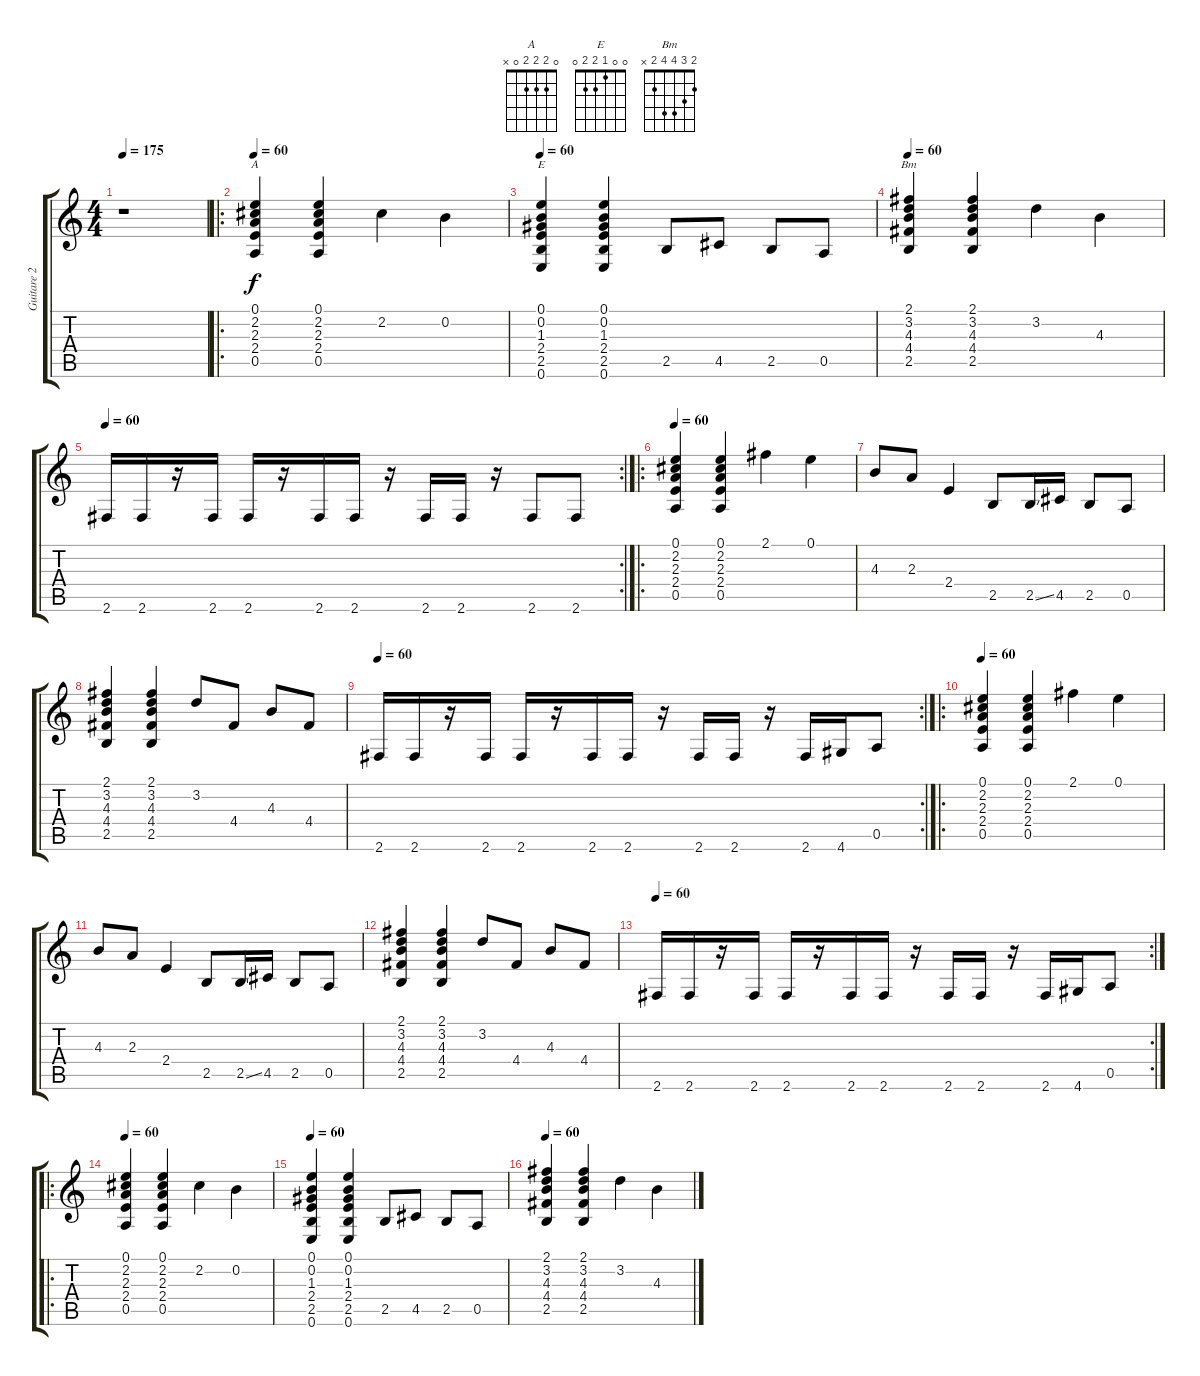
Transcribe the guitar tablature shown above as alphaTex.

\track ("Guitare 2" "Guitare 2") {instrument overdrivenguitar}
\staff {score tabs}
\tuning (E4 B3 G3 D3 A2 E2) {hide}
\chord ("A" 0 2 2 2 0 x)
\chord ("E" 0 0 1 2 2 0)
\chord ("Bm" 2 3 4 4 2 x)
\ts (4 4)
\tempo 175
\clef g2
\ks c
r.1{dy f} |
\ro
\tempo 60
(0.1 2.2 2.3 2.4 0.5).4{ch "A"} (0.1 2.2 2.3 2.4 0.5).4 2.2.4 0.2.4 |
\tempo 60
(0.1 0.2 1.3 2.4 2.5 0.6).4{ch "E"} (0.1 0.2 1.3 2.4 2.5 0.6).4 2.5.8 4.5.8 2.5.8 0.5.8 |
\tempo 60
(2.1 3.2 4.3 4.4 2.5).4{ch "Bm"} (2.1 3.2 4.3 4.4 2.5).4 3.2.4 4.3.4 |
\rc 2
\tempo 60
2.6.16 2.6.16 r.16 2.6.16 2.6.16 r.16 2.6.16 2.6.16 r.16 2.6.16 2.6.16 r.16 2.6.8 2.6.8 |
\ro
\tempo 60
(0.1 2.2 2.3 2.4 0.5).4 (0.1 2.2 2.3 2.4 0.5).4 2.1.4 0.1.4 |
4.3.8 2.3.8 2.4.4 2.5.8 2.5{ss}.16 4.5.16 2.5.8 0.5.8 |
(2.1 3.2 4.3 4.4 2.5).4 (2.1 3.2 4.3 4.4 2.5).4 3.2.8 4.4.8 4.3.8 4.4.8 |
\rc 2
\tempo 60
2.6.16 2.6.16 r.16 2.6.16 2.6.16 r.16 2.6.16 2.6.16 r.16 2.6.16 2.6.16 r.16 2.6.16 4.6.16 0.5.8 |
\ro
\tempo 60
(0.1 2.2 2.3 2.4 0.5).4 (0.1 2.2 2.3 2.4 0.5).4 2.1.4 0.1.4 |
4.3.8 2.3.8 2.4.4 2.5.8 2.5{ss}.16 4.5.16 2.5.8 0.5.8 |
(2.1 3.2 4.3 4.4 2.5).4 (2.1 3.2 4.3 4.4 2.5).4 3.2.8 4.4.8 4.3.8 4.4.8 |
\rc 2
\tempo 60
2.6.16 2.6.16 r.16 2.6.16 2.6.16 r.16 2.6.16 2.6.16 r.16 2.6.16 2.6.16 r.16 2.6.16 4.6.16 0.5.8 |
\ro
\tempo 60
(0.1 2.2 2.3 2.4 0.5).4 (0.1 2.2 2.3 2.4 0.5).4 2.2.4 0.2.4 |
\tempo 60
(0.1 0.2 1.3 2.4 2.5 0.6).4 (0.1 0.2 1.3 2.4 2.5 0.6).4 2.5.8 4.5.8 2.5.8 0.5.8 |
\tempo 60
(2.1 3.2 4.3 4.4 2.5).4 (2.1 3.2 4.3 4.4 2.5).4 3.2.4 4.3.4
